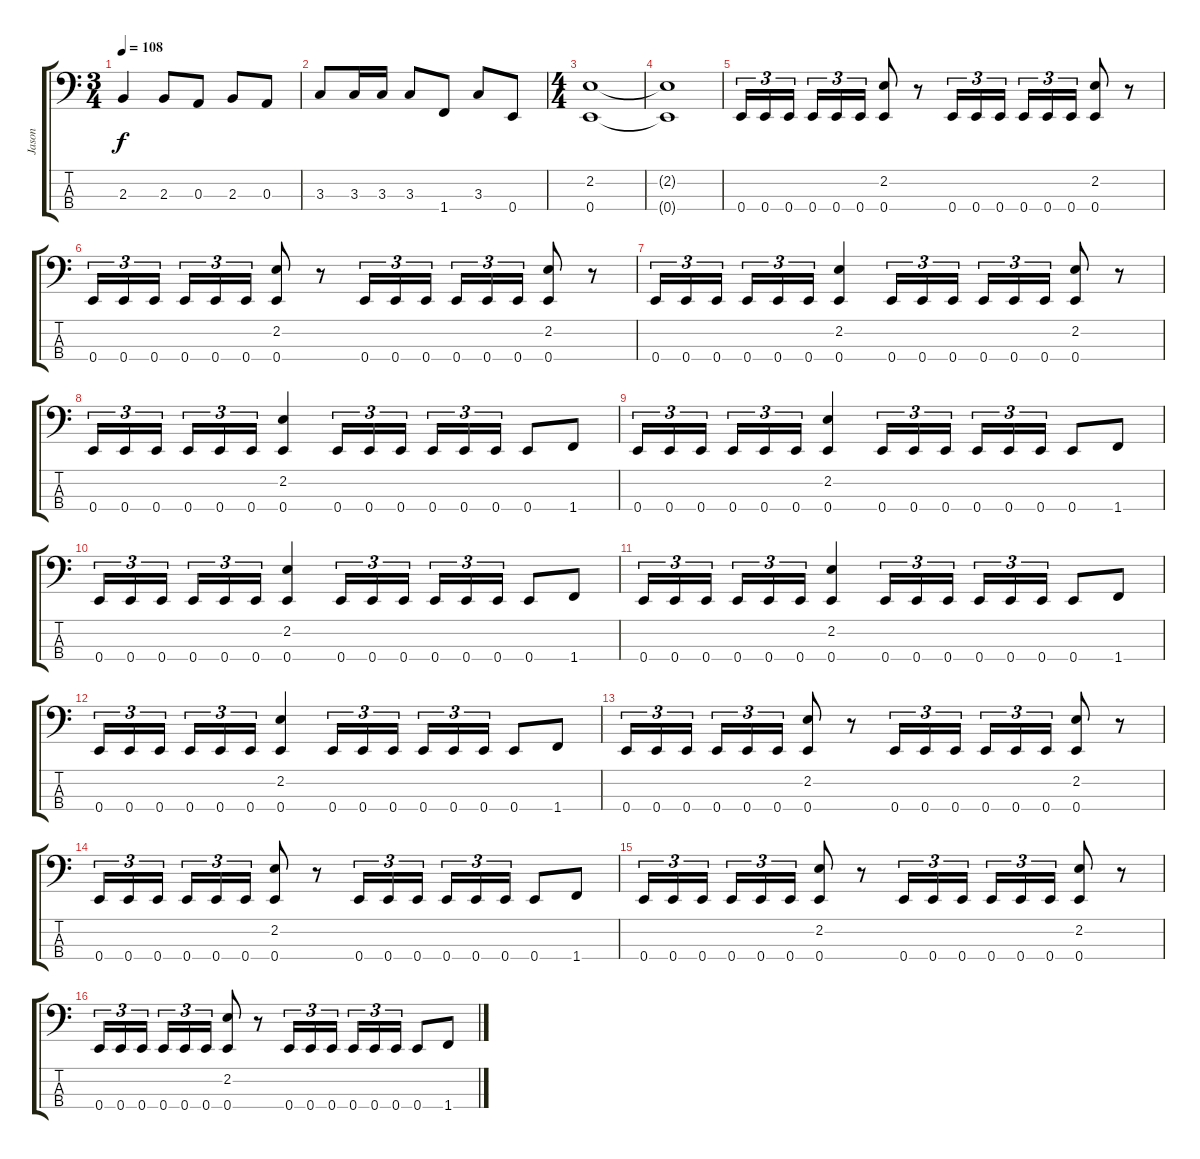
\track ("Jason" "Jason") {instrument electricbasspick}
\staff {score tabs}
\tuning (G2 D2 A1 E1) {hide}
\ts (3 4)
\tempo 108
\clef f4
\ks c
2.3.4{dy f} 2.3.8 0.3.8 2.3.8 0.3.8 |
3.3.8 3.3.16 3.3.16 3.3.8 1.4.8 3.3.8 0.4.8 |
\ts (4 4)
(2.2 0.4).1 |
(2.2{t} 0.4{t}).1 |
0.4.16{tu (3 2)} 0.4.16{tu (3 2)} 0.4.16{tu (3 2)} 0.4.16{tu (3 2)} 0.4.16{tu (3 2)} 0.4.16{tu (3 2)} (2.2 0.4).8 r.8 0.4.16{tu (3 2)} 0.4.16{tu (3 2)} 0.4.16{tu (3 2)} 0.4.16{tu (3 2)} 0.4.16{tu (3 2)} 0.4.16{tu (3 2)} (2.2 0.4).8 r.8 |
0.4.16{tu (3 2)} 0.4.16{tu (3 2)} 0.4.16{tu (3 2)} 0.4.16{tu (3 2)} 0.4.16{tu (3 2)} 0.4.16{tu (3 2)} (2.2 0.4).8 r.8 0.4.16{tu (3 2)} 0.4.16{tu (3 2)} 0.4.16{tu (3 2)} 0.4.16{tu (3 2)} 0.4.16{tu (3 2)} 0.4.16{tu (3 2)} (2.2 0.4).8 r.8 |
0.4.16{tu (3 2)} 0.4.16{tu (3 2)} 0.4.16{tu (3 2)} 0.4.16{tu (3 2)} 0.4.16{tu (3 2)} 0.4.16{tu (3 2)} (2.2 0.4).4 0.4.16{tu (3 2)} 0.4.16{tu (3 2)} 0.4.16{tu (3 2)} 0.4.16{tu (3 2)} 0.4.16{tu (3 2)} 0.4.16{tu (3 2)} (2.2 0.4).8 r.8 |
0.4.16{tu (3 2)} 0.4.16{tu (3 2)} 0.4.16{tu (3 2)} 0.4.16{tu (3 2)} 0.4.16{tu (3 2)} 0.4.16{tu (3 2)} (2.2 0.4).4 0.4.16{tu (3 2)} 0.4.16{tu (3 2)} 0.4.16{tu (3 2)} 0.4.16{tu (3 2)} 0.4.16{tu (3 2)} 0.4.16{tu (3 2)} 0.4.8 1.4.8 |
0.4.16{tu (3 2)} 0.4.16{tu (3 2)} 0.4.16{tu (3 2)} 0.4.16{tu (3 2)} 0.4.16{tu (3 2)} 0.4.16{tu (3 2)} (2.2 0.4).4 0.4.16{tu (3 2)} 0.4.16{tu (3 2)} 0.4.16{tu (3 2)} 0.4.16{tu (3 2)} 0.4.16{tu (3 2)} 0.4.16{tu (3 2)} 0.4.8 1.4.8 |
0.4.16{tu (3 2)} 0.4.16{tu (3 2)} 0.4.16{tu (3 2)} 0.4.16{tu (3 2)} 0.4.16{tu (3 2)} 0.4.16{tu (3 2)} (2.2 0.4).4 0.4.16{tu (3 2)} 0.4.16{tu (3 2)} 0.4.16{tu (3 2)} 0.4.16{tu (3 2)} 0.4.16{tu (3 2)} 0.4.16{tu (3 2)} 0.4.8 1.4.8 |
0.4.16{tu (3 2)} 0.4.16{tu (3 2)} 0.4.16{tu (3 2)} 0.4.16{tu (3 2)} 0.4.16{tu (3 2)} 0.4.16{tu (3 2)} (2.2 0.4).4 0.4.16{tu (3 2)} 0.4.16{tu (3 2)} 0.4.16{tu (3 2)} 0.4.16{tu (3 2)} 0.4.16{tu (3 2)} 0.4.16{tu (3 2)} 0.4.8 1.4.8 |
0.4.16{tu (3 2)} 0.4.16{tu (3 2)} 0.4.16{tu (3 2)} 0.4.16{tu (3 2)} 0.4.16{tu (3 2)} 0.4.16{tu (3 2)} (2.2 0.4).4 0.4.16{tu (3 2)} 0.4.16{tu (3 2)} 0.4.16{tu (3 2)} 0.4.16{tu (3 2)} 0.4.16{tu (3 2)} 0.4.16{tu (3 2)} 0.4.8 1.4.8 |
0.4.16{tu (3 2)} 0.4.16{tu (3 2)} 0.4.16{tu (3 2)} 0.4.16{tu (3 2)} 0.4.16{tu (3 2)} 0.4.16{tu (3 2)} (2.2 0.4).8 r.8 0.4.16{tu (3 2)} 0.4.16{tu (3 2)} 0.4.16{tu (3 2)} 0.4.16{tu (3 2)} 0.4.16{tu (3 2)} 0.4.16{tu (3 2)} (2.2 0.4).8 r.8 |
0.4.16{tu (3 2)} 0.4.16{tu (3 2)} 0.4.16{tu (3 2)} 0.4.16{tu (3 2)} 0.4.16{tu (3 2)} 0.4.16{tu (3 2)} (2.2 0.4).8 r.8 0.4.16{tu (3 2)} 0.4.16{tu (3 2)} 0.4.16{tu (3 2)} 0.4.16{tu (3 2)} 0.4.16{tu (3 2)} 0.4.16{tu (3 2)} 0.4.8 1.4.8 |
0.4.16{tu (3 2)} 0.4.16{tu (3 2)} 0.4.16{tu (3 2)} 0.4.16{tu (3 2)} 0.4.16{tu (3 2)} 0.4.16{tu (3 2)} (2.2 0.4).8 r.8 0.4.16{tu (3 2)} 0.4.16{tu (3 2)} 0.4.16{tu (3 2)} 0.4.16{tu (3 2)} 0.4.16{tu (3 2)} 0.4.16{tu (3 2)} (2.2 0.4).8 r.8 |
0.4.16{tu (3 2)} 0.4.16{tu (3 2)} 0.4.16{tu (3 2)} 0.4.16{tu (3 2)} 0.4.16{tu (3 2)} 0.4.16{tu (3 2)} (2.2 0.4).8 r.8 0.4.16{tu (3 2)} 0.4.16{tu (3 2)} 0.4.16{tu (3 2)} 0.4.16{tu (3 2)} 0.4.16{tu (3 2)} 0.4.16{tu (3 2)} 0.4.8 1.4.8
